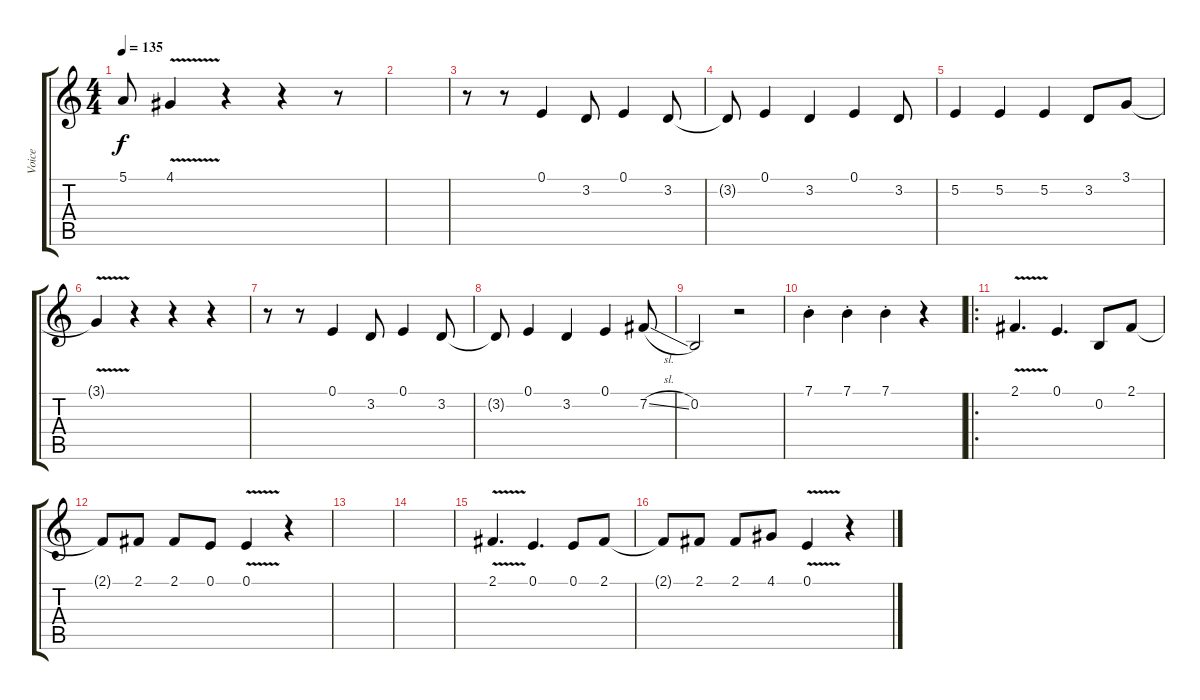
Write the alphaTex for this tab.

\track ("Voice" "Voice") {instrument violin}
\staff {score tabs}
\tuning (E4 B3 G3 D3 A2 E2) {hide}
\ts (4 4)
\tempo 135
\clef g2
\ks c
5.1{t}.8{dy f} 4.1{v}.4 r.4 r.4 r.8 |
|
r.8 r.8 0.1.4 3.2.8 0.1.4 3.2.8 |
3.2{t}.8 0.1.4 3.2.4 0.1.4 3.2.8 |
5.2.4 5.2.4 5.2.4 3.2.8 3.1.8 |
3.1{v t}.4 r.4 r.4 r.4 |
r.8 r.8 0.1.4 3.2.8 0.1.4 3.2.8 |
3.2{t}.8 0.1.4 3.2.4 0.1.4 7.2{sl}.8 |
0.2.2 r.2 |
7.1{st}.4 7.1{st}.4 7.1{st}.4 r.4 |
\ro
2.1{v}.4{d} 0.1.4{d} 0.2.8 2.1.8 |
2.1{t}.8 2.1.8 2.1.8 0.1.8 0.1{v}.4 r.4 |
|
|
2.1{v}.4{d} 0.1.4{d} 0.1.8 2.1.8 |
2.1{t}.8 2.1.8 2.1.8 4.1.8 0.1{v}.4 r.4
